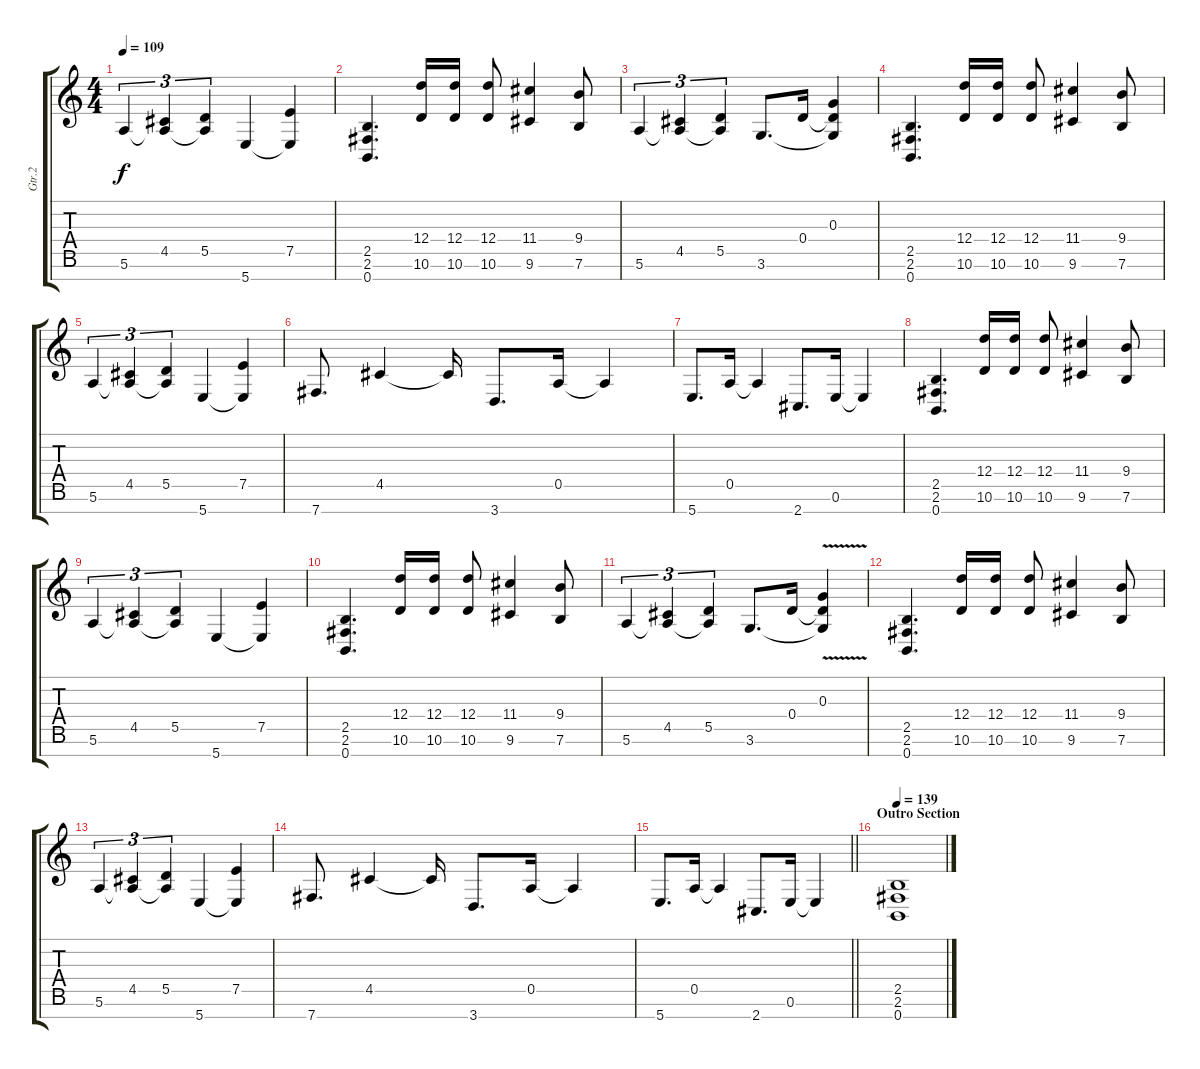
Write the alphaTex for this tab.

\track ("Gtr.2" "Gtr.2") {instrument distortionguitar}
\staff {score tabs}
\tuning (E4 B3 G3 D3 A2 E2 B1) {hide}
\ts (4 4)
\tempo 109
\clef g2
\ks c
5.6.4{tu (3 2) dy f} (4.5 5.6{t}).4{tu (3 2)} (5.5 5.6{t}).4{tu (3 2)} 5.7.4 (7.5 5.7{t}).4 |
(2.5 2.6 0.7).4{d} (12.4 10.6).16 (12.4 10.6).16 (12.4 10.6).8 (11.4 9.6).4 (9.4 7.6).8 |
5.6.4{tu (3 2)} (4.5 5.6{t}).4{tu (3 2)} (5.5 5.6{t}).4{tu (3 2)} 3.6.8{d} 0.4.16 (0.3 0.4{t} 3.6{t}).4 |
(2.5 2.6 0.7).4{d} (12.4 10.6).16 (12.4 10.6).16 (12.4 10.6).8 (11.4 9.6).4 (9.4 7.6).8 |
5.6.4{tu (3 2)} (4.5 5.6{t}).4{tu (3 2)} (5.5 5.6{t}).4{tu (3 2)} 5.7.4 (7.5 5.7{t}).4 |
7.7.8{d} 4.5.4 4.5{t}.16 3.7.8{d} 0.5.16 0.5{t}.4 |
5.7.8{d} 0.5.16 0.5{t}.4 2.7.8{d} 0.6.16 0.6{t}.4 |
(2.5 2.6 0.7).4{d} (12.4 10.6).16 (12.4 10.6).16 (12.4 10.6).8 (11.4 9.6).4 (9.4 7.6).8 |
5.6.4{tu (3 2)} (4.5 5.6{t}).4{tu (3 2)} (5.5 5.6{t}).4{tu (3 2)} 5.7.4 (7.5 5.7{t}).4 |
(2.5 2.6 0.7).4{d} (12.4 10.6).16 (12.4 10.6).16 (12.4 10.6).8 (11.4 9.6).4 (9.4 7.6).8 |
5.6.4{tu (3 2)} (4.5 5.6{t}).4{tu (3 2)} (5.5 5.6{t}).4{tu (3 2)} 3.6.8{d} 0.4.16 (0.3{v} 0.4{t} 3.6{t}).4 |
(2.5 2.6 0.7).4{d} (12.4 10.6).16 (12.4 10.6).16 (12.4 10.6).8 (11.4 9.6).4 (9.4 7.6).8 |
5.6.4{tu (3 2)} (4.5 5.6{t}).4{tu (3 2)} (5.5 5.6{t}).4{tu (3 2)} 5.7.4 (7.5 5.7{t}).4 |
7.7.8{d} 4.5.4 4.5{t}.16 3.7.8{d} 0.5.16 0.5{t}.4 |
\barLineRight lightlight
5.7.8{d} 0.5.16 0.5{t}.4 2.7.8{d} 0.6.16 0.6{t}.4 |
\section ("" "Outro Section")
\tempo 139
(2.5 2.6 0.7).1
